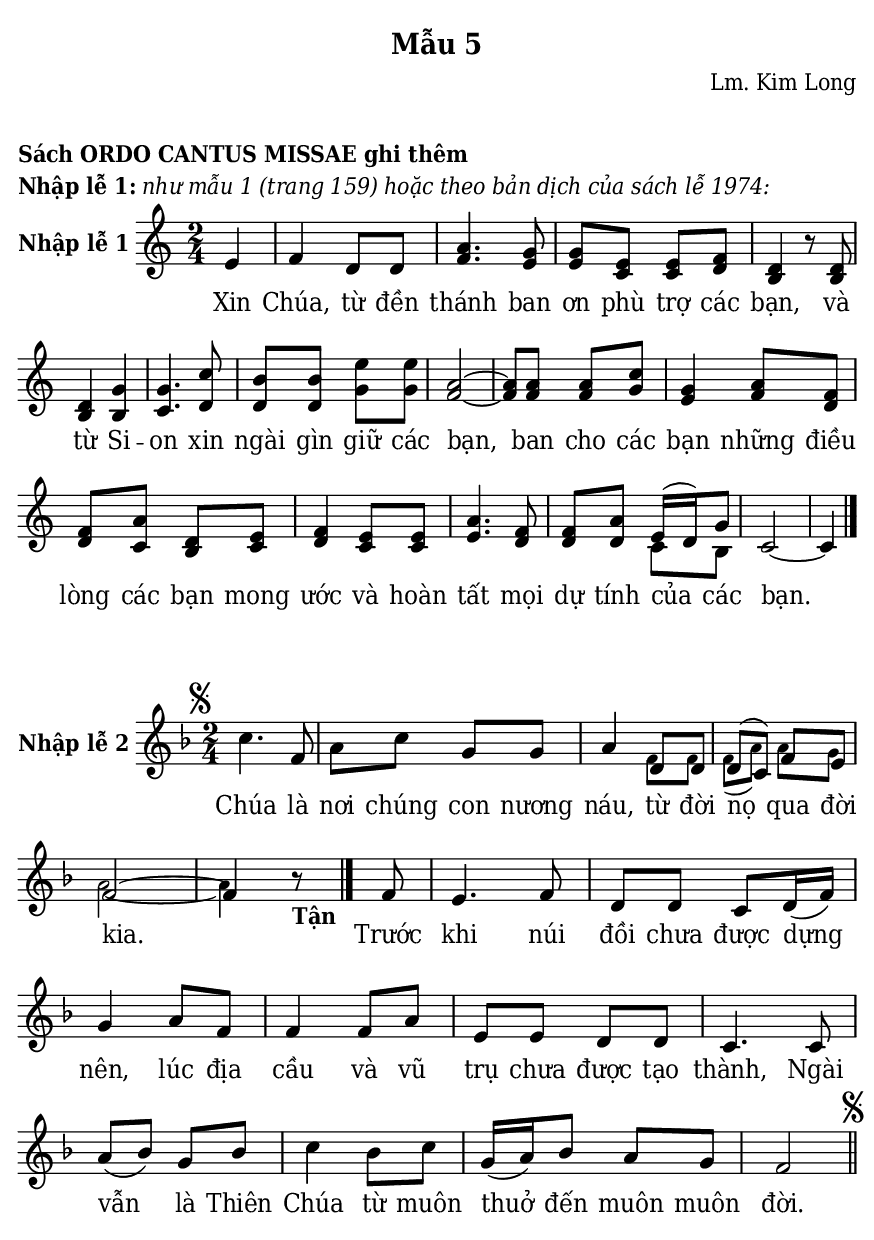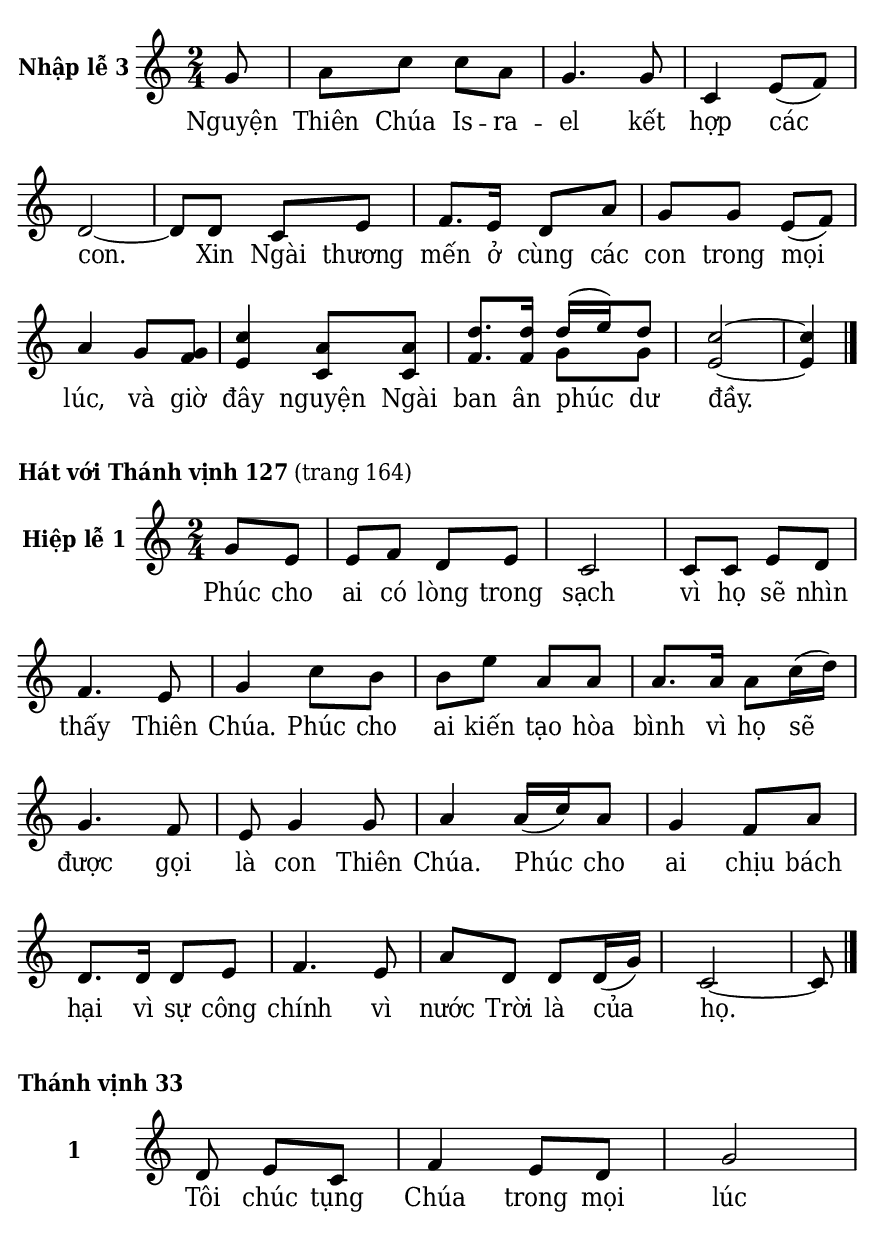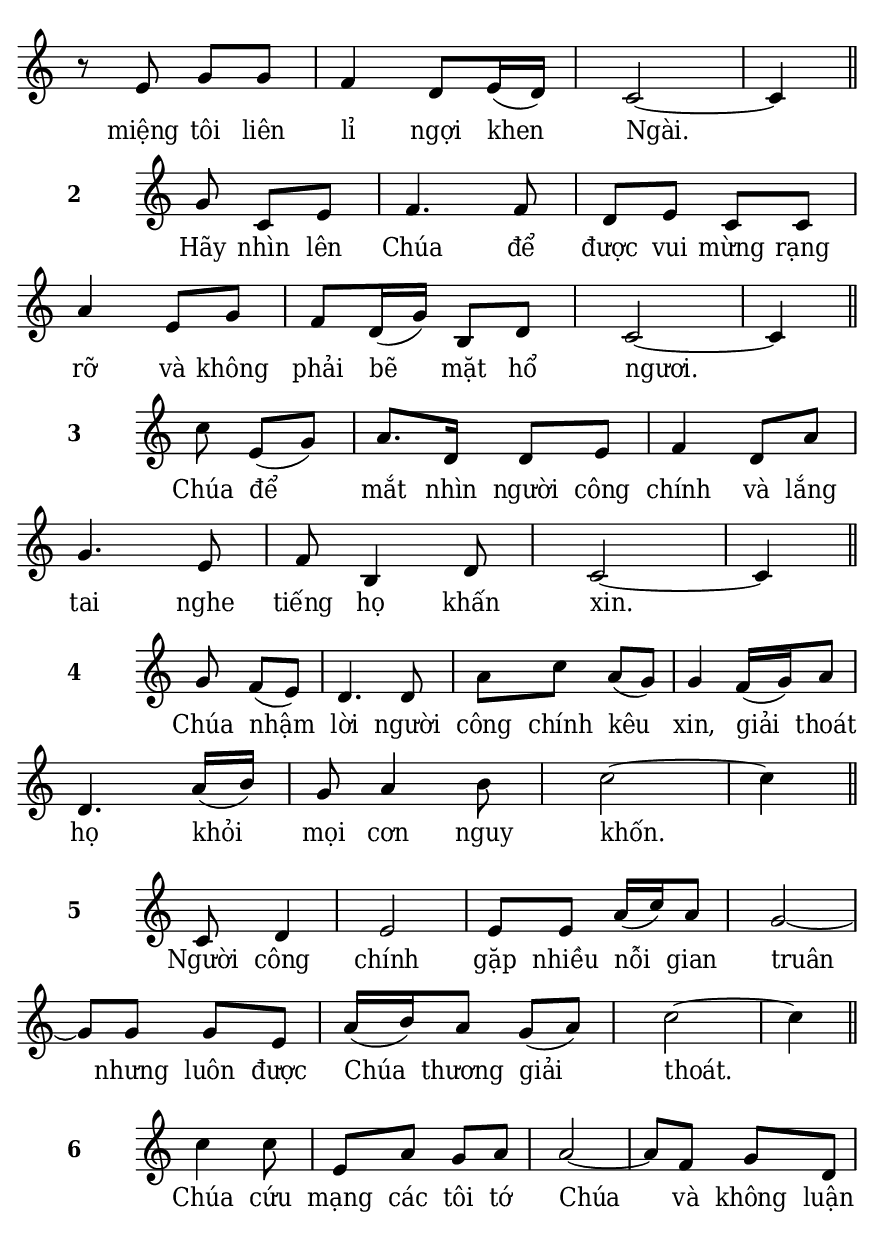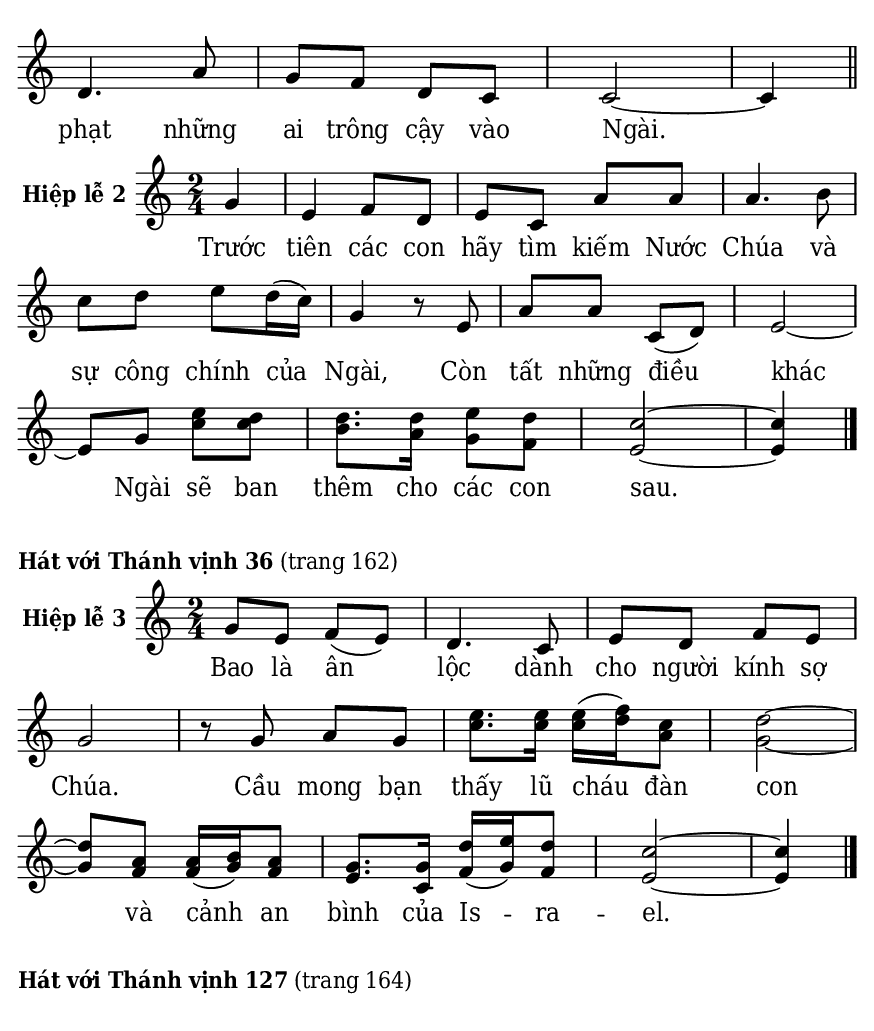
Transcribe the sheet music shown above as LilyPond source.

% Cài đặt chung
\version "2.22.1"
\include "english.ly"

\header {
  subtitle = \markup { \fontsize #1 "Mẫu 5" }
  composer = "Lm. Kim Long"
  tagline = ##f
}

% mã nguồn cho những chức năng chưa hỗ trợ trong phiên bản lilypond hiện tại
% cung cấp bởi cộng đồng lilypond khi gửi email đến lilypond-user@gnu.org
% Đổi kích thước nốt cho bè phụ
notBePhu =
#(define-music-function (font-size music) (number? ly:music?)
   (for-some-music
     (lambda (m)
       (if (music-is-of-type? m 'rhythmic-event)
           (begin
             (set! (ly:music-property m 'tweaks)
                   (cons `(font-size . ,font-size)
                         (ly:music-property m 'tweaks)))
             #t)
           #f))
     music)
   music)
% kết thúc mã nguồn

% Nhạc
nhacMauMot = \relative c' {
  \key c \major
  \time 2/4
  \partial 4 e4 |
  f d8 d |
  <<
    {
      a'4. g8 |
      g e e f |
      d4 r8 d |
      d4 g |
      g4. c8 |
      b b e e |
      a,2 ~ |
      a8 a a c |
      g4 a8 f |
      f a d, e |
      f4 e8 e |
      a4. f8 |
      f a
    }
    {
      f4. e8 |
      e c c d |
      b4 r8 b |
      b4 b |
      c4. d8 |
      d d g g |
      f2 ~ |
      f8 f f g |
      e4 f8 d |
      d c b c |
      d4 c8 c |
      e4. d8 |
      d d
    }
  >>
  <<
    {
      \voiceOne
      e16 (d) g8
    }
    \new Voice = "splitpart" {
      \voiceTwo
      c,8 b
    }
  >>
  \oneVoice
  c2 ~ |
  c4 \bar "|."
}

nhacMauHai = \relative c'' {
  \key f \major
  \time 2/4
  \once \override Score.RehearsalMark.font-size = #0.1
  \mark \markup { \musicglyph #"scripts.segno" }
  c4. f,8 |
  a c g g |
  a4
  <<
    {
      \voiceOne
      d,8 d |
      d (c) f e |
      f2 ~ |
      f4
    }
    \new Voice = "splitpart" \notBePhu -2 {
      \voiceTwo
      f8 f |
      f (a) a g
      a2 ~ |
      a4
    }
  >>
  \oneVoice
  <>_\markup { \halign #-1 \bold "Tận" }
  r8
  \bar "|."
  
  f8 |
  e4. f8 |
  d d c d16 (f) |
  g4 a8 f |
  f4 f8 a |
  e e d d |
  c4. c8 |
  a' (bf) g bf |
  c4 bf8 c |
  g16 (a) bf8 a g |
  f2 \bar "||"
  \once \override Score.RehearsalMark.font-size = #0.1
  \mark \markup { \musicglyph #"scripts.segno" }
}

nhacMauBa = \relative c'' {
  \key c \major
  \time 2/4
  \partial 8 g8 |
  a c c a |
  g4. g8|
  c,4 e8 (f) |
  d2 ~ |
  d8 d c e |
  f8. e16 d8 a' |
  g g e (f) |
  a4 g8
  <<
    {
      g8 |
      c4 a8 a |
      d8. d16
    }
    {
      f,8 |
      e4 c8 c |
      f8. f16
    }
  >>
  <<
    {
      \voiceOne
      d'16 (e) d8 |
    }
    \new Voice = "splitpart" {
      \voiceTwo
      g,8 g
    }
  >>
  \oneVoice
  <c e,>2 ~ |
  <c e,>4 \bar "|."
}

nhacMauBon = \relative c'' {
  \key c \major
  \time 2/4
  \partial 4 g8 e |
  e f d e |
  c2 |
  c8 c e d |
  f4. e8 |
  g4 c8 b |
  b e a, a |
  a8. a16 a8 c16 (d) |
  g,4. f8 |
  e g4 g8 |
  a4 a16 (c) a8 |
  g4 f8 a |
  d,8. d16 d8 e |
  f4. e8 |
  a d, d d16 (g) |
  c,2 ~ |
  c8 \bar "|."
}

nhacMauNam = \relative c' {
  \key c \major
  \time 2/4
  \partial 4. d8 e c |
  f4 e8 d |
  g2 |
  r8 e g g |
  f4 d8 e16 (d) |
  c2 ~ |
  c4 \bar "||"
}

nhacMauSau = \relative c'' {
  \key c \major
  \time 2/4
  \partial 4. g8 c, e |
  f4. f8 |
  d e c c |
  a'4 e8 g |
  f d16 (g) b,8 d |
  c2 ~ |
  c4 \bar "||"
}

nhacMauBay = \relative c'' {
  \key c \major
  \time 2/4
  \partial 4. c8 e, (g) |
  a8. d,16 d8 e |
  f4 d8 a' |
  g4. e8 |
  f b,4 d8 |
  c2 ~ |
  c4 \bar "||"
}

nhacMauTam = \relative c'' {
  \key c \major
  \time 2/4
  \partial 4. g8 f (e) |
  d4. d8 |
  a' c a (g) |
  g4 f16 (g) a8 |
  d,4. a'16 (b) |
  g8 a4 b8 |
  c2 ~ |
  c4 \bar "||"
}

nhacMauChin = \relative c' {
  \key c \major
  \time 2/4
  \partial 4. c8 d4 |
  e2 |
  e8 e a16 (c) a8 |
  g2 ~ |
  g8 g g e |
  a16 (b) a8 g (a) |
  c2 ~ |
  c4 \bar "||"
}

nhacMauMuoi = \relative c'' {
  \key c \major
  \time 2/4
  \partial 4. c4 c8 |
  e, a g a |
  a2 ~ |
  a8 f g d |
  d4. a'8 |
  g f d c |
  c2 ~ |
  c4 \bar "||"
}

nhacMauMuoiMot = \relative c'' {
  \key c \major
  \time 2/4
  \partial 4 g4 |
  e f8 d |
  e c a' a |
  a4. b8 |
  c d e d16 (c) |
  g4 r8 e |
  a a c, (d) |
  e2 ~ |
  e8 g
  <<
    {
      e'8 d |
      d8. d16 e8 d |
      c2 ~ |
      c4 \bar "|."
    }
    {
      c8 c |
      b8. a16 g8 f |
      e2 ~ |
      e4
    }
  >>
}

nhacMauMuoiHai = \relative c'' {
  \key c \major
  \time 2/4
  g8 e f (e) |
  d4. c8 |
  e d f e |
  g2 |
  r8 g a g |
  <<
    {
      e'8. e16 e (f) c8 |
      d2 ~ |
      d8 a a16 (b) a8 |
      g8. g16 d' (e) d8 |
      c2 ~ |
      c4 \bar "|."
    }
    {
      c8. c16 c (d) a8 |
      g2 ~ |
      g8 f f16 (g) f8 |
      e8. c16 f (g) f8 |
      e2 ~ |
      e4
    }
  >>
}


% Lời
loiMauMot = \lyricmode {
  Xin Chúa, từ đền thánh ban ơn phù trợ các bạn,
  và từ Si -- on xin ngài gìn giữ các bạn,
  ban cho các bạn những điều lòng các bạn mong ước
  và hoàn tất mọi dự tính của các bạn.
}

loiMauHai = \lyricmode {
  Chúa là nơi chúng con nương náu,
  từ đời nọ qua đời kia.
  Trước khi núi đồi chưa được dựng nên,
  lúc địa cầu và vũ trụ chưa được tạo thành,
  Ngài vẫn là Thiên Chúa từ muôn thuở đến muôn muôn đời.
}

loiMauBa = \lyricmode {
  Nguyện Thiên Chúa Is -- ra -- el kết hợp các con.
  Xin Ngài thương mến ở cùng các con trong mọi lúc,
  và giờ đây nguyện Ngài ban ân phúc dư đầy.
}

loiMauBon = \lyricmode {
  Phúc cho ai có lòng trong sạch vì họ sẽ nhìn thấy Thiên Chúa.
  Phúc cho ai kiến tạo hòa bình vì họ sẽ được gọi là con Thiên Chúa.
  Phúc cho ai chịu bách hại vì sự công chính vì nước Trời là của họ.
}

loiMauNam = \lyricmode {
  Tôi chúc tụng Chúa trong mọi lúc
  miệng tôi liên lỉ ngợi khen Ngài.
}

loiMauSau = \lyricmode {
  Hãy nhìn lên Chúa để được vui mừng rạng rỡ
  và không phải bẽ mặt hổ ngươi.
}

loiMauBay = \lyricmode {
  Chúa để mắt nhìn người công chính
  và lắng tai nghe tiếng họ khấn xin.
}

loiMauTam = \lyricmode {
  Chúa nhậm lời người công chính kêu xin,
  giải thoát họ khỏi mọi cơn nguy khốn.
}

loiMauChin = \lyricmode {
  Người công chính gặp nhiều nỗi gian truân
  nhưng luôn được Chúa thương giải thoát.
}

loiMauMuoi = \lyricmode {
  Chúa cứu mạng các tôi tớ Chúa
  và không luận phạt những ai trông cậy vào Ngài.
}

loiMauMuoiMot = \lyricmode {
  Trước tiên các con hãy tìm kiếm Nước Chúa và sự công chính của Ngài,
  Còn tất những điều khác Ngài sẽ ban thêm cho các con sau.
}

loiMauMuoiHai = \lyricmode {
  Bao là ân lộc dành cho người kính sợ Chúa.
  Cầu mong bạn thấy lũ cháu đàn con
  và cảnh an bình của Is -- ra -- el.
}

% Dàn trang
\paper {
  #(set-paper-size "a5")
  top-margin = 3\mm
  bottom-margin = 3\mm
  left-margin = 3\mm
  right-margin = 3\mm
  indent = #0
  #(define fonts
	 (make-pango-font-tree "Deja Vu Serif Condensed"
	 		       "Deja Vu Serif Condensed"
			       "Deja Vu Serif Condensed"
			       (/ 20 20)))
  print-page-number = ##f
}

\markup {
  \vspace #2
  \column {
    \left-align {
      \line {
        \bold "Sách ORDO CANTUS MISSAE ghi thêm"
      }
      \line {
        \bold "Nhập lễ 1:" \italic "như mẫu 1 (trang 159) hoặc theo bản dịch của sách lễ 1974:"
      }
    }
  }
}

\score {
  <<
    \new Staff \with {
      instrumentName = \markup { \bold "Nhập lễ 1" }} <<
        \clef treble
        \new Voice = beSop {
          \nhacMauMot
        }
      \new Lyrics \lyricsto beSop \loiMauMot
    >>
  >>
  \layout {
    indent = 20
    \override Lyrics.LyricSpace.minimum-distance = #1
    \override Score.BarNumber.break-visibility = ##(#f #f #f)
    \override Score.SpacingSpanner.uniform-stretching = ##t
    ragged-last = ##f
  }
}

\markup {
  \vspace #2
}

\score {
  <<
    \new Staff \with {
      instrumentName = \markup { \bold "Nhập lễ 2" }} <<
        \clef treble
        \new Voice = beSop {
          \nhacMauHai
        }
      \new Lyrics \lyricsto beSop \loiMauHai
    >>
  >>
  \layout {
    indent = 20
    \override Lyrics.LyricSpace.minimum-distance = #1
    \override Score.BarNumber.break-visibility = ##(#f #f #f)
    \override Score.SpacingSpanner.uniform-stretching = ##t
    ragged-last = ##f
  }
}

\score {
  <<
    \new Staff \with {
      instrumentName = \markup { \bold "Nhập lễ 3" }} <<
        \clef treble
        \new Voice = beSop {
          \nhacMauBa
        }
      \new Lyrics \lyricsto beSop \loiMauBa
    >>
  >>
  \layout {
    indent = 20
    %\override Staff.TimeSignature.transparent = ##t
    \override Lyrics.LyricSpace.minimum-distance = #1.5
    \override Score.BarNumber.break-visibility = ##(#f #f #f)
    \override Score.SpacingSpanner.uniform-stretching = ##t
    \override LyricHyphen.minimum-distance = #2
    ragged-last = ##f
  }
}

\markup {
  \vspace #2
  \bold "Hát với Thánh vịnh 127" \normal-text "(trang 164)"
}

\score {
  <<
    \new Staff \with {
      instrumentName = \markup { \bold "Hiệp lễ 1" }} <<
        \clef treble
        \new Voice = beSop {
          \nhacMauBon
        }
      \new Lyrics \lyricsto beSop \loiMauBon
    >>
  >>
  \layout {
    indent = 20
    \override Lyrics.LyricSpace.minimum-distance = #1
    \override Score.BarNumber.break-visibility = ##(#f #f #f)
    \override Score.SpacingSpanner.uniform-stretching = ##t
    ragged-last = ##f
  }
}

\markup {
  \vspace #2
  \bold "Thánh vịnh 33"
}


\score {
  <<
    \new Staff \with {
      \remove "Time_signature_engraver"
      instrumentName = \markup { \bold "1" }} <<
        \clef treble
        \new Voice = beSop {
          \nhacMauNam
        }
      \new Lyrics \lyricsto beSop \loiMauNam
    >>
  >>
  \layout {
    indent = 20
    \override Lyrics.LyricSpace.minimum-distance = #1
    \override Score.BarNumber.break-visibility = ##(#f #f #f)
    \override Score.SpacingSpanner.uniform-stretching = ##t
    ragged-last = ##f
  }
}

\score {
  <<
    \new Staff \with {
      \remove "Time_signature_engraver"
      instrumentName = \markup { \bold "2" }} <<
        \clef treble
        \new Voice = beSop {
          \nhacMauSau
        }
      \new Lyrics \lyricsto beSop \loiMauSau
    >>
  >>
  \layout {
    indent = 20
    \override Lyrics.LyricSpace.minimum-distance = #1
    \override Score.BarNumber.break-visibility = ##(#f #f #f)
    \override Score.SpacingSpanner.uniform-stretching = ##t
    ragged-last = ##f
  }
}

\score {
  <<
    \new Staff \with {
      \remove "Time_signature_engraver"
      instrumentName = \markup { \bold "3" }} <<
        \clef treble
        \new Voice = beSop {
          \nhacMauBay
        }
      \new Lyrics \lyricsto beSop \loiMauBay
    >>
  >>
  \layout {
    indent = 20
    \override Lyrics.LyricSpace.minimum-distance = #1.5
    \override Score.BarNumber.break-visibility = ##(#f #f #f)
    \override Score.SpacingSpanner.uniform-stretching = ##t
    ragged-last = ##f
  }
}

\score {
  <<
    \new Staff \with {
      \remove "Time_signature_engraver"
      instrumentName = \markup { \bold "4" }} <<
        \clef treble
        \new Voice = beSop {
          \nhacMauTam
        }
      \new Lyrics \lyricsto beSop \loiMauTam
    >>
  >>
  \layout {
    indent = 20
    \override Lyrics.LyricSpace.minimum-distance = #1.5
    \override Score.BarNumber.break-visibility = ##(#f #f #f)
    \override Score.SpacingSpanner.uniform-stretching = ##t
    ragged-last = ##f
  }
}

\score {
  <<
    \new Staff \with {
      \remove "Time_signature_engraver"
      instrumentName = \markup { \bold "5" }} <<
        \clef treble
        \new Voice = beSop {
          \nhacMauChin
        }
      \new Lyrics \lyricsto beSop \loiMauChin
    >>
  >>
  \layout {
    indent = 20
    \override Lyrics.LyricSpace.minimum-distance = #1.5
    \override Score.BarNumber.break-visibility = ##(#f #f #f)
    \override Score.SpacingSpanner.uniform-stretching = ##t
    ragged-last = ##f
  }
}

\score {
  <<
    \new Staff \with {
      \remove "Time_signature_engraver"
      instrumentName = \markup { \bold "6" }} <<
        \clef treble
        \new Voice = beSop {
          \nhacMauMuoi
        }
      \new Lyrics \lyricsto beSop \loiMauMuoi
    >>
  >>
  \layout {
    indent = 20
    \override Lyrics.LyricSpace.minimum-distance = #1.5
    \override Score.BarNumber.break-visibility = ##(#f #f #f)
    \override Score.SpacingSpanner.uniform-stretching = ##t
    ragged-last = ##f
  }
}

\score {
  <<
    \new Staff \with {
      instrumentName = \markup { \bold "Hiệp lễ 2" }} <<
        \clef treble
        \new Voice = beSop {
          \nhacMauMuoiMot
        }
      \new Lyrics \lyricsto beSop \loiMauMuoiMot
    >>
  >>
  \layout {
    indent = 20
    \override Lyrics.LyricSpace.minimum-distance = #1.5
    \override Score.BarNumber.break-visibility = ##(#f #f #f)
    \override Score.SpacingSpanner.uniform-stretching = ##t
    ragged-last = ##f
  }
}

\markup {
  \vspace #2
  \bold "Hát với Thánh vịnh 36" \normal-text "(trang 162)"
}

\score {
  <<
    \new Staff \with {
      instrumentName = \markup { \bold "Hiệp lễ 3" }} <<
        \clef treble
        \new Voice = beSop {
          \nhacMauMuoiHai
        }
      \new Lyrics \lyricsto beSop \loiMauMuoiHai
    >>
  >>
  \layout {
    indent = 20
    %\override Staff.TimeSignature.transparent = ##t
    \override Lyrics.LyricSpace.minimum-distance = #1.5
    \override Score.BarNumber.break-visibility = ##(#f #f #f)
    \override Score.SpacingSpanner.uniform-stretching = ##t
    ragged-last = ##f
  }
}

\markup {
  \vspace #2
  \bold "Hát với Thánh vịnh 127" \normal-text "(trang 164)"
}
